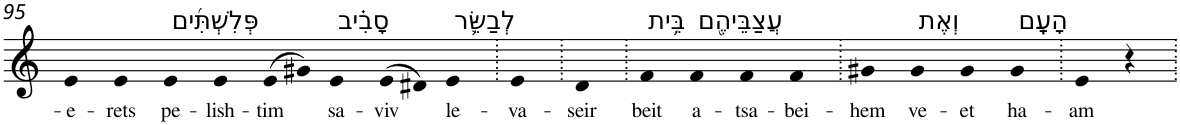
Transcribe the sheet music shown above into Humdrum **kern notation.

**kern	**text
*part1	*part1
*staff1	*staff1
*I"Piano	*
*I'Pno	*
!!LO:PB:g=z
*clefG2	*
*k[]	*
=95	=95
!	!LO:LY:b
4e	-e-
!	!LO:LY:b
4e	-rets
!LO:TX:a:t=פְּלִשְׁתִּ֜ים	!
!	!LO:LY:b
4e	pe-
!	!LO:LY:b
4e	-lish-
!	!LO:LY:b
(>8e	-tim
8g#X)	.
!LO:TX:a:t=סָבִ֗יב	!
!	!LO:LY:b
4e	sa-
!	!LO:LY:b
(>8e	-viv
8d#X)	.
!LO:TX:a:t=לְבַשֵּׂ֛ר	!
!	!LO:LY:b
4e	le-
=96.	=96.
!	!LO:LY:b
4e	-va-
=97.	=97.
!	!LO:LY:b
4d	-seir
=98.	=98.
!LO:TX:a:t=בֵּ֥ית	!
!	!LO:LY:b
4f	beit
!LO:TX:a:t=עֲצַבֵּיהֶ֖ם	!
!	!LO:LY:b
4f	a-
!	!LO:LY:b
4f	-tsa-
!	!LO:LY:b
4f	-bei-
=99.	=99.
!	!LO:LY:b
4g#X	-hem
!LO:TX:a:t=וְאֶת	!
!	!LO:LY:b
4g#	ve-
!	!LO:LY:b
4g#	-et
!LO:TX:a:t=הָעָֽם	!
!	!LO:LY:b
4g#	ha-
=100.	=100.
!	!LO:LY:b
4e	-am
4r	.
=.	=.
*-	*-
